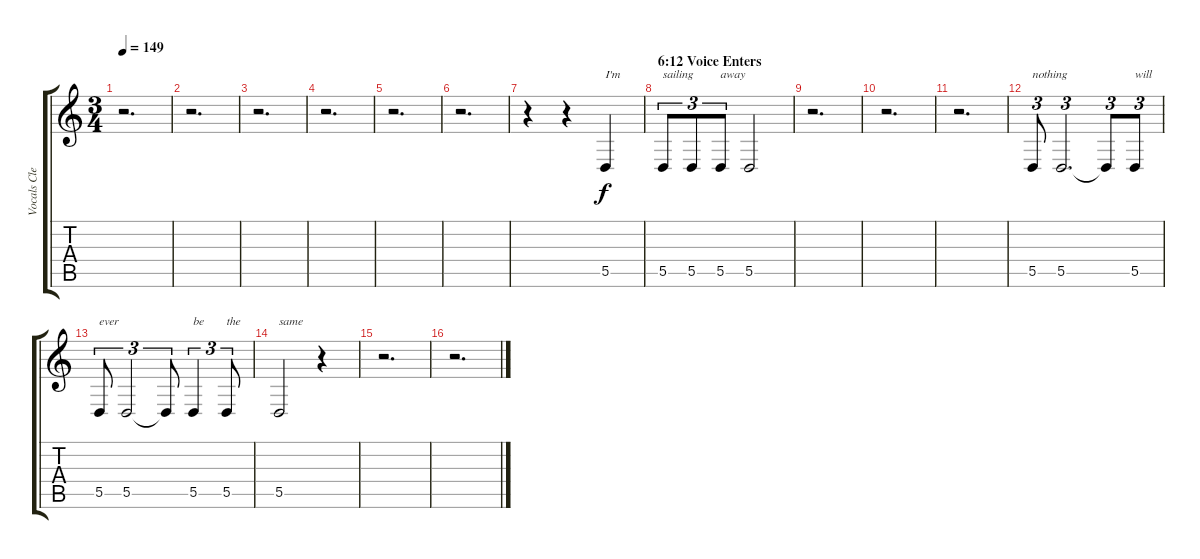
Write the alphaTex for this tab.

\track ("Vocals Clean" "Vocals Cle") {instrument pad4choir}
\staff {score tabs}
\tuning (E4 B3 G3 D3 A2 E2) {hide}
\ts (3 4)
\tempo 149
\clef g2
\ks c
r.2{d dy f} |
r.2{d} |
r.2{d} |
r.2{d} |
r.2{d} |
r.2{d} |
r.4 r.4 5.5.4{txt "I'm"} |
\section ("" "6:12 Voice Enters")
5.5.8{tu (3 2) txt "sailing"} 5.5.8{tu (3 2)} 5.5.8{tu (3 2) txt "away"} 5.5.2 |
r.2{d} |
r.2{d} |
r.2{d} |
5.5.8{tu (3 2) txt "nothing"} 5.5.2{d tu (3 2)} 5.5{t}.8{tu (3 2)} 5.5.8{tu (3 2) txt "will"} |
5.5.8{tu (3 2) txt "ever"} 5.5.2{tu (3 2)} 5.5{t}.8{tu (3 2)} 5.5.4{tu (3 2) txt "be"} 5.5.8{tu (3 2) txt "the"} |
5.5.2{txt "same"} r.4 |
r.2{d} |
r.2{d}
